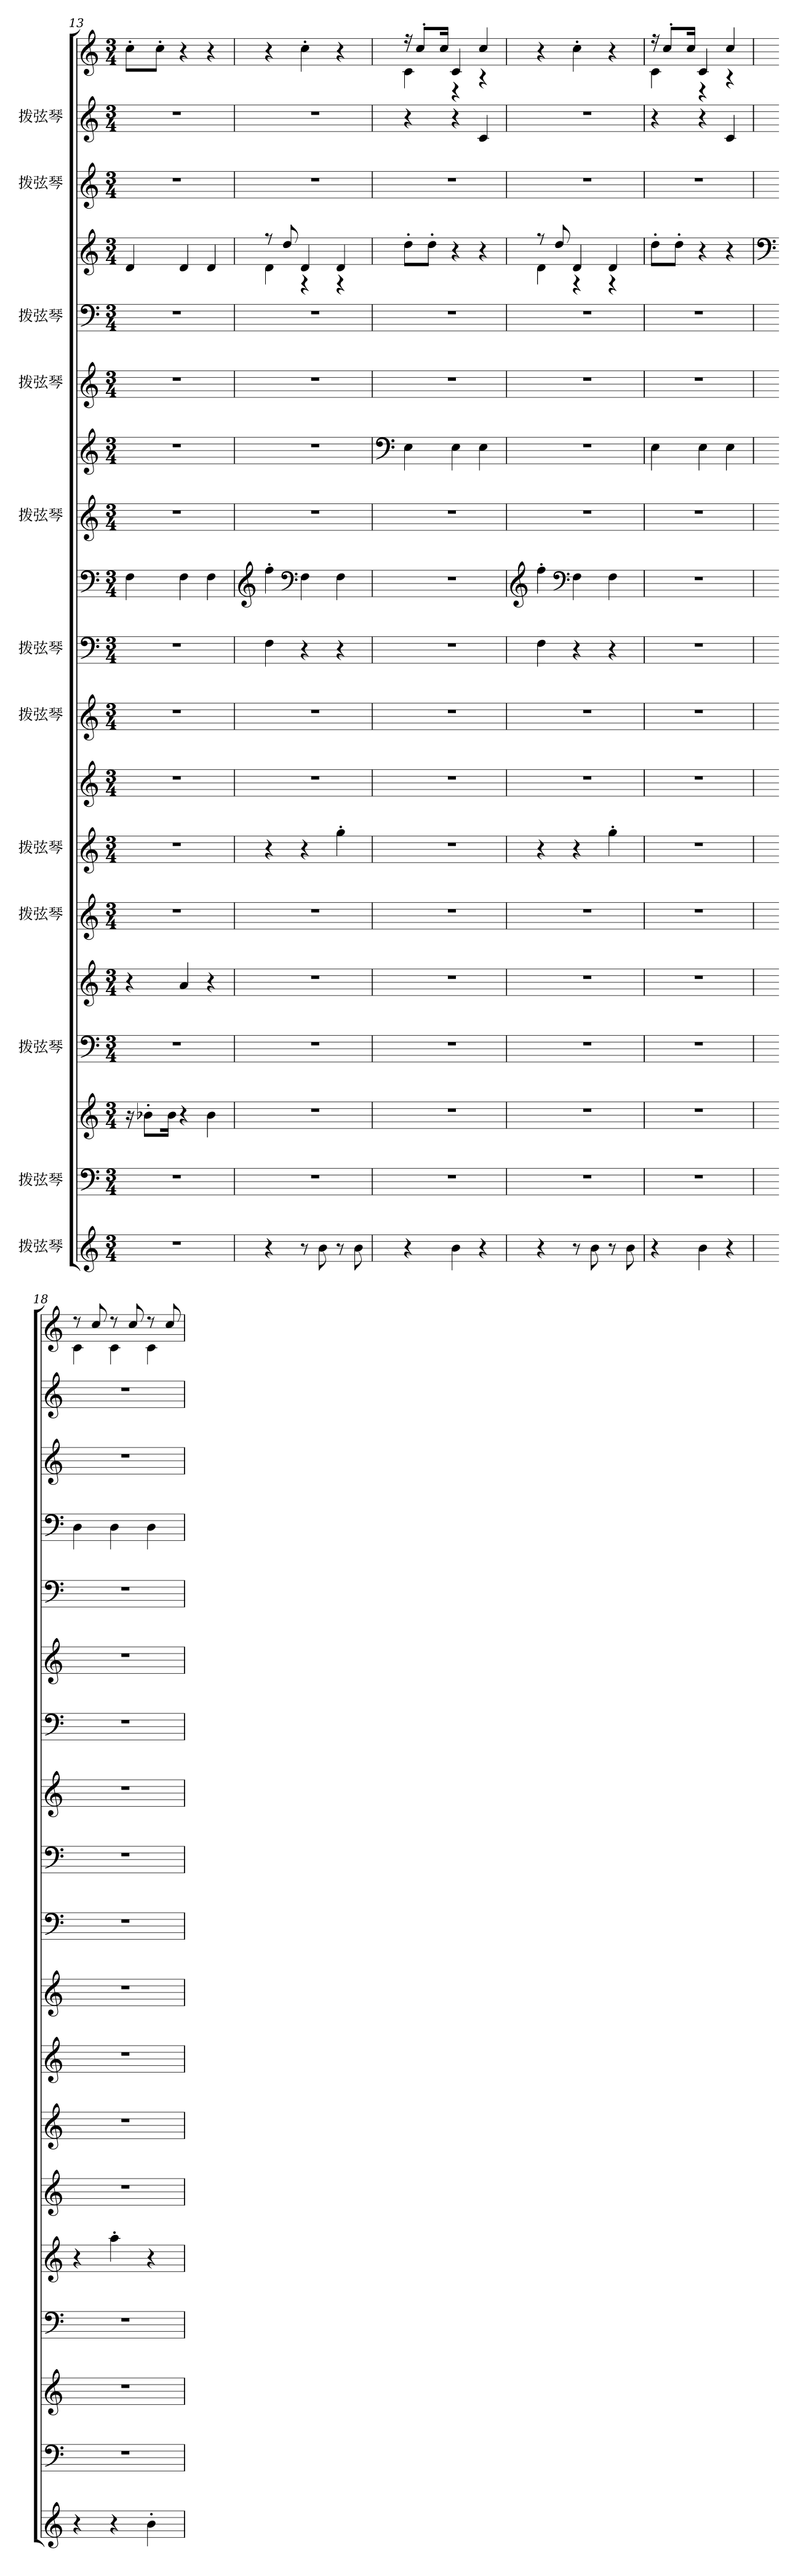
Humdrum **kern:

**kern	**kern	**kern	**kern	**kern	**kern	**kern	**kern	**kern	**kern	**kern	**kern	**kern	**kern	**kern	**kern	**kern	**kern	**kern
*part12	*part11	*part11	*part10	*part10	*part9	*part8	*part8	*part7	*part6	*part6	*part5	*part5	*part4	*part3	*part3	*part2	*part1	*part1
*staff19	*staff18	*staff17	*staff16	*staff15	*staff14	*staff13	*staff12	*staff11	*staff10	*staff9	*staff8	*staff7	*staff6	*staff5	*staff4	*staff3	*staff2	*staff1
*I"拨弦琴	*I"拨弦琴	*	*I"拨弦琴	*	*I"拨弦琴	*I"拨弦琴	*	*I"拨弦琴	*I"拨弦琴	*	*I"拨弦琴	*	*I"拨弦琴	*I"拨弦琴	*	*I"拨弦琴	*I"拨弦琴	*
*clefG2	*clefF4	*clefG2	*clefF4	*clefG2	*clefG2	*clefG2	*clefG2	*clefG2	*clefF4	*clefF4	*clefG2	*clefG2	*clefG2	*clefF4	*clefG2	*clefG2	*clefG2	*clefG2
*k[]	*k[]	*k[]	*k[]	*k[]	*k[]	*k[]	*k[]	*k[]	*k[]	*k[]	*k[]	*k[]	*k[]	*k[]	*k[]	*k[]	*k[]	*k[]
*M3/4	*M3/4	*M3/4	*M3/4	*M3/4	*M3/4	*M3/4	*M3/4	*M3/4	*M3/4	*M3/4	*M3/4	*M3/4	*M3/4	*M3/4	*M3/4	*M3/4	*M3/4	*M3/4
=13	=13	=13	=13	=13	=13	=13	=13	=13	=13	=13	=13	=13	=13	=13	=13	=13	=13	=13
2.r	2.r	16r	2.r	4r	2.r	2.r	2.r	2.r	2.r	4F\	2.r	2.r	2.r	2.r	4d/	2.r	2.r	8cc'\L
.	.	8b-X'\L	.	.	.	.	.	.	.	.	.	.	.	.	.	.	.	.
.	.	.	.	.	.	.	.	.	.	.	.	.	.	.	.	.	.	8cc'\J
.	.	16b-\Jk	.	.	.	.	.	.	.	.	.	.	.	.	.	.	.	.
.	.	4r	.	4a/	.	.	.	.	.	4F\	.	.	.	.	4d/	.	.	4r
.	.	4b-\	.	4r	.	.	.	.	.	4F\	.	.	.	.	4d/	.	.	4r
=14	=14	=14	=14	=14	=14	=14	=14	=14	=14	=14	=14	=14	=14	=14	=14	=14	=14	=14
*	*	*	*	*	*	*	*	*	*	*clefG2	*	*	*	*	*	*	*	*
*	*	*	*	*	*	*	*	*	*	*	*	*	*	*	*^	*	*	*
4r	2.r	2.r	2.r	2.r	2.r	4r	2.r	2.r	4F\	4ff'\	2.r	2.r	2.r	2.r	8r	4d\	2.r	2.r	4r
.	.	.	.	.	.	.	.	.	.	.	.	.	.	.	8dd/	.	.	.	.
*	*	*	*	*	*	*	*	*	*	*clefF4	*	*	*	*	*	*	*	*	*
8r	.	.	.	.	.	4r	.	.	4r	4F\	.	.	.	.	4d/	4r	.	.	4cc'\
8b\	.	.	.	.	.	.	.	.	.	.	.	.	.	.	.	.	.	.	.
8r	.	.	.	.	.	4gg'\	.	.	4r	4F\	.	.	.	.	4d/	4r	.	.	4r
8b\	.	.	.	.	.	.	.	.	.	.	.	.	.	.	.	.	.	.	.
*	*	*	*	*	*	*	*	*	*	*	*	*	*	*	*v	*v	*	*	*
=15	=15	=15	=15	=15	=15	=15	=15	=15	=15	=15	=15	=15	=15	=15	=15	=15	=15	=15
*	*	*	*	*	*	*	*	*	*	*	*	*clefF4	*	*	*	*	*	*
*	*	*	*	*	*	*	*	*	*	*	*	*	*	*	*	*	*	*^
4r	2.r	2.r	2.r	2.r	2.r	2.r	2.r	2.r	2.r	2.r	2.r	4E\	2.r	2.r	8dd'\L	2.r	4r	16r	4c\
.	.	.	.	.	.	.	.	.	.	.	.	.	.	.	.	.	.	8cc'/L	.
.	.	.	.	.	.	.	.	.	.	.	.	.	.	.	8dd'\J	.	.	.	.
.	.	.	.	.	.	.	.	.	.	.	.	.	.	.	.	.	.	16cc/Jk	.
4b\	.	.	.	.	.	.	.	.	.	.	.	4E\	.	.	4r	.	4r	4c/	4r
4r	.	.	.	.	.	.	.	.	.	.	.	4E\	.	.	4r	.	4c/	4cc/	4r
*	*	*	*	*	*	*	*	*	*	*	*	*	*	*	*	*	*	*v	*v
=16	=16	=16	=16	=16	=16	=16	=16	=16	=16	=16	=16	=16	=16	=16	=16	=16	=16	=16
*	*	*	*	*	*	*	*	*	*	*clefG2	*	*	*	*	*	*	*	*
*	*	*	*	*	*	*	*	*	*	*	*	*	*	*	*^	*	*	*
4r	2.r	2.r	2.r	2.r	2.r	4r	2.r	2.r	4F\	4ff'\	2.r	2.r	2.r	2.r	8r	4d\	2.r	2.r	4r
.	.	.	.	.	.	.	.	.	.	.	.	.	.	.	8dd/	.	.	.	.
*	*	*	*	*	*	*	*	*	*	*clefF4	*	*	*	*	*	*	*	*	*
8r	.	.	.	.	.	4r	.	.	4r	4F\	.	.	.	.	4d/	4r	.	.	4cc'\
8b\	.	.	.	.	.	.	.	.	.	.	.	.	.	.	.	.	.	.	.
8r	.	.	.	.	.	4gg'\	.	.	4r	4F\	.	.	.	.	4d/	4r	.	.	4r
8b\	.	.	.	.	.	.	.	.	.	.	.	.	.	.	.	.	.	.	.
*	*	*	*	*	*	*	*	*	*	*	*	*	*	*	*v	*v	*	*	*
!!LO:PB:g=z
=17	=17	=17	=17	=17	=17	=17	=17	=17	=17	=17	=17	=17	=17	=17	=17	=17	=17	=17
*	*	*	*	*	*	*	*	*	*	*	*	*	*	*	*	*	*	*^
4r	2.r	2.r	2.r	2.r	2.r	2.r	2.r	2.r	2.r	2.r	2.r	4E\	2.r	2.r	8dd'\L	2.r	4r	16r	4c\
.	.	.	.	.	.	.	.	.	.	.	.	.	.	.	.	.	.	8cc'/L	.
.	.	.	.	.	.	.	.	.	.	.	.	.	.	.	8dd'\J	.	.	.	.
.	.	.	.	.	.	.	.	.	.	.	.	.	.	.	.	.	.	16cc/Jk	.
4b\	.	.	.	.	.	.	.	.	.	.	.	4E\	.	.	4r	.	4r	4c/	4r
4r	.	.	.	.	.	.	.	.	.	.	.	4E\	.	.	4r	.	4c/	4cc/	4r
=18	=18	=18	=18	=18	=18	=18	=18	=18	=18	=18	=18	=18	=18	=18	=18	=18	=18	=18	=18
*	*	*	*	*	*	*	*	*	*	*	*	*	*	*	*clefF4	*	*	*	*
4r	2.r	2.r	2.r	4r	2.r	2.r	2.r	2.r	2.r	2.r	2.r	2.r	2.r	2.r	4D\	2.r	2.r	8r	4c\
.	.	.	.	.	.	.	.	.	.	.	.	.	.	.	.	.	.	8cc/	.
4r	.	.	.	4aa'\	.	.	.	.	.	.	.	.	.	.	4D\	.	.	8r	4c\
.	.	.	.	.	.	.	.	.	.	.	.	.	.	.	.	.	.	8cc/	.
4b'\	.	.	.	4r	.	.	.	.	.	.	.	.	.	.	4D\	.	.	8r	4c\
.	.	.	.	.	.	.	.	.	.	.	.	.	.	.	.	.	.	8cc/	.
*	*	*	*	*	*	*	*	*	*	*	*	*	*	*	*	*	*	*v	*v
=	=	=	=	=	=	=	=	=	=	=	=	=	=	=	=	=	=	=
*-	*-	*-	*-	*-	*-	*-	*-	*-	*-	*-	*-	*-	*-	*-	*-	*-	*-	*-
